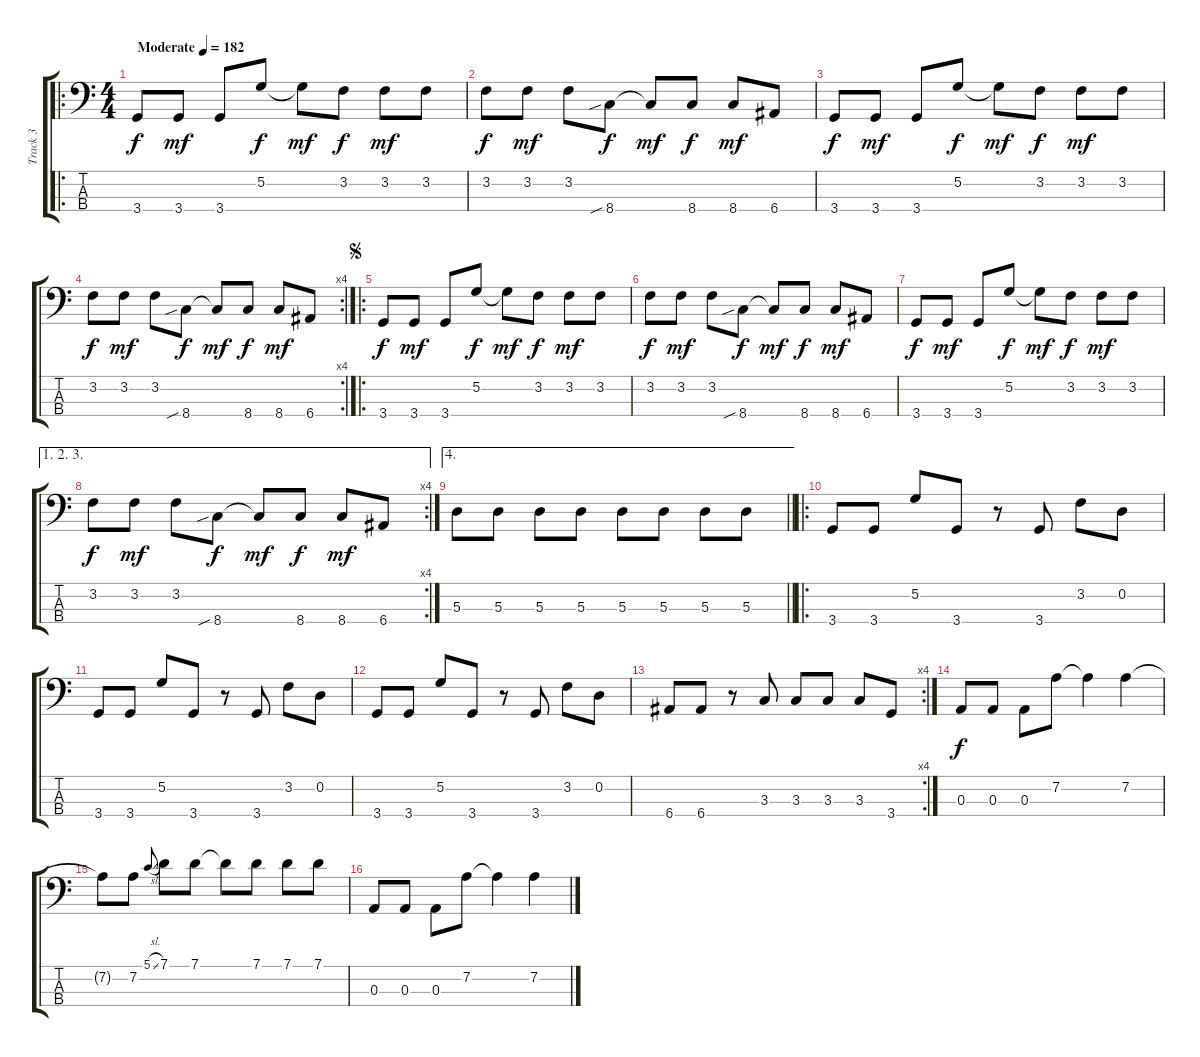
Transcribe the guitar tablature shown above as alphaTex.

\track ("Track 3" "Track 3") {instrument electricbassfinger}
\staff {score tabs}
\tuning (G2 D2 A1 E1) {hide}
\ro
\ts (4 4)
\tempo (182 "Moderate")
\clef f4
\ks c
3.4.8{dy f instrument electricbassfinger} 3.4.8{dy mf} 3.4.8 5.2.8{dy f} 5.2{t}.8{dy mf} 3.2.8{dy f} 3.2.8{dy mf} 3.2.8 |
3.2.8{dy f} 3.2.8{dy mf} 3.2.8 8.4{sib}.8{dy f} 8.4{t}.8{dy mf} 8.4.8{dy f} 8.4.8{dy mf} 6.4.8 |
3.4.8{dy f} 3.4.8{dy mf} 3.4.8 5.2.8{dy f} 5.2{t}.8{dy mf} 3.2.8{dy f} 3.2.8{dy mf} 3.2.8 |
\rc 4
3.2.8{dy f} 3.2.8{dy mf} 3.2.8 8.4{sib}.8{dy f} 8.4{t}.8{dy mf} 8.4.8{dy f} 8.4.8{dy mf} 6.4.8 |
\ro
\jump segno
3.4.8{dy f} 3.4.8{dy mf} 3.4.8 5.2.8{dy f} 5.2{t}.8{dy mf} 3.2.8{dy f} 3.2.8{dy mf} 3.2.8 |
3.2.8{dy f} 3.2.8{dy mf} 3.2.8 8.4{sib}.8{dy f} 8.4{t}.8{dy mf} 8.4.8{dy f} 8.4.8{dy mf} 6.4.8 |
3.4.8{dy f} 3.4.8{dy mf} 3.4.8 5.2.8{dy f} 5.2{t}.8{dy mf} 3.2.8{dy f} 3.2.8{dy mf} 3.2.8 |
\ae (1 2 3)
\rc 4
3.2.8{dy f} 3.2.8{dy mf} 3.2.8 8.4{sib}.8{dy f} 8.4{t}.8{dy mf} 8.4.8{dy f} 8.4.8{dy mf} 6.4.8 |
\ae 4
\barLineRight lightlight
5.3.8 5.3.8 5.3.8 5.3.8 5.3.8 5.3.8 5.3.8 5.3.8 |
\ro
3.4.8 3.4.8 5.2.8 3.4.8 r.8 3.4.8 3.2.8 0.2.8 |
3.4.8 3.4.8 5.2.8 3.4.8 r.8 3.4.8 3.2.8 0.2.8 |
3.4.8 3.4.8 5.2.8 3.4.8 r.8 3.4.8 3.2.8 0.2.8 |
\rc 4
6.4.8 6.4.8 r.8 3.3.8 3.3.8 3.3.8 3.3.8 3.4.8 |
0.3.8{dy f} 0.3.8 0.3.8 7.2.8 7.2{t}.4 7.2.4 |
7.2{t}.8 7.2.8 5.1{sl}.8{gr onbeat} 7.1.8 7.1.8 7.1{t}.8 7.1.8 7.1.8 7.1.8 |
0.3.8 0.3.8 0.3.8 7.2.8 7.2{t}.4 7.2.4
